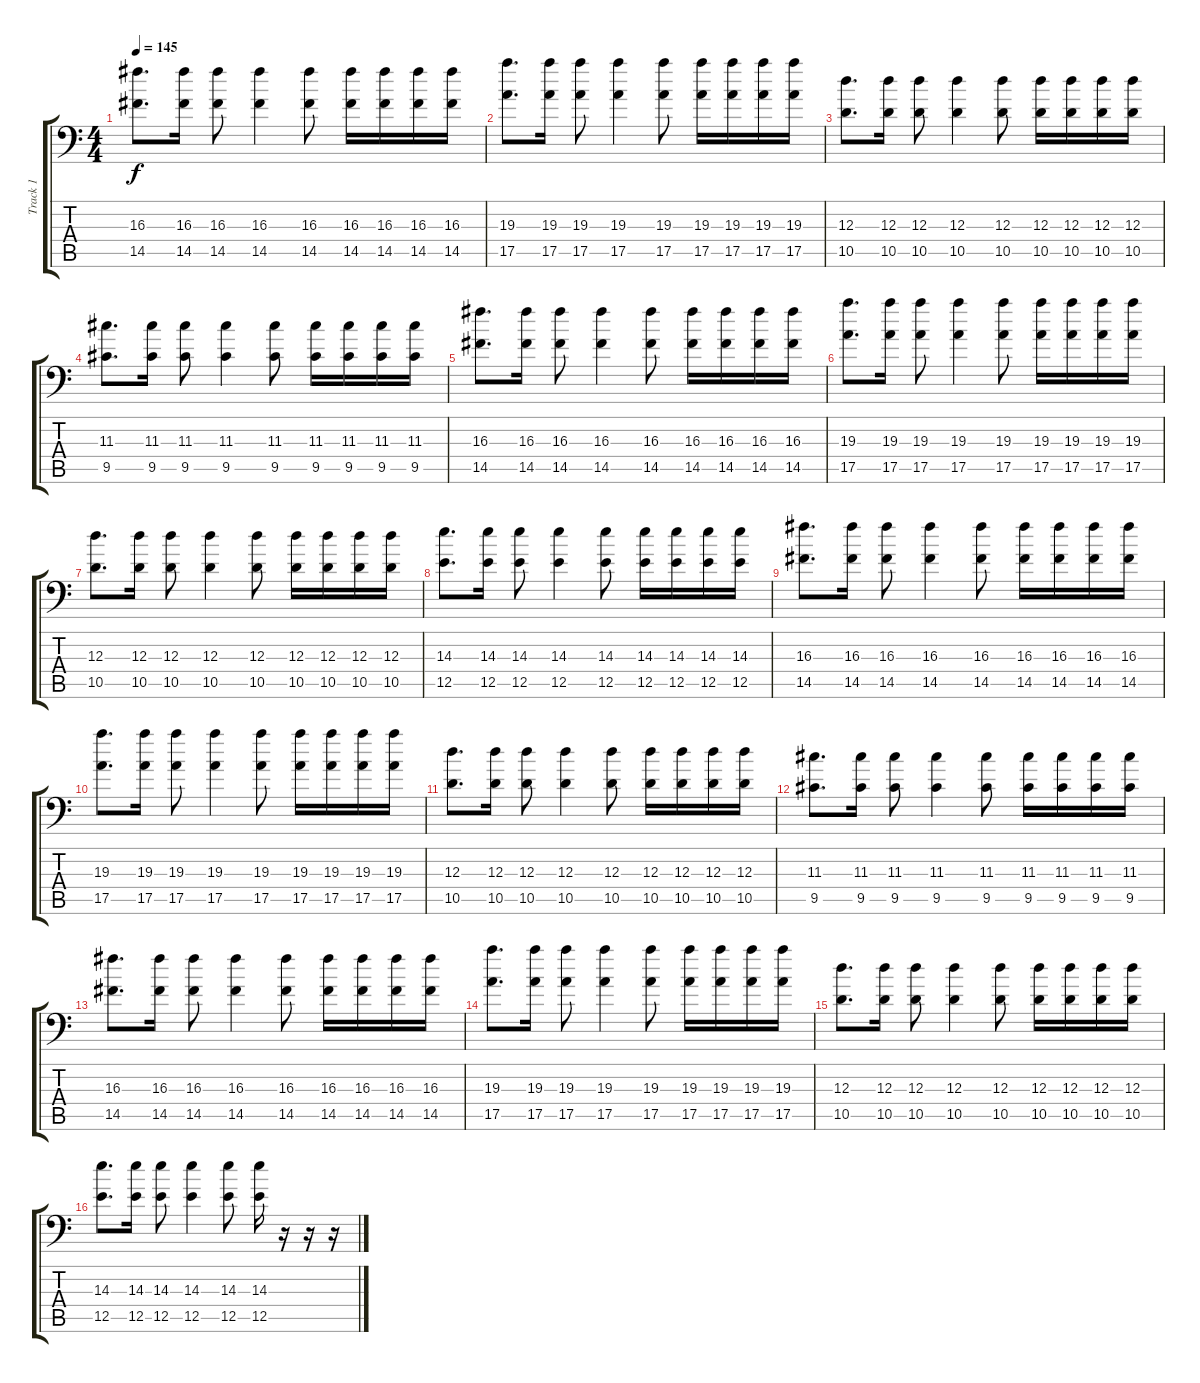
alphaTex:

\track ("Track 1" "Track 1") {instrument distortionguitar}
\staff {score tabs}
\tuning (B3 Gb3 D3 A2 E2 A1) {hide}
\ts (4 4)
\tempo 145
\clef f4
\ks c
(16.3 14.5).8{d dy f} (16.3 14.5).16 (16.3 14.5).8 (16.3 14.5).4 (16.3 14.5).8 (16.3 14.5).16 (16.3 14.5).16 (16.3 14.5).16 (16.3 14.5).16 |
(19.3 17.5).8{d} (19.3 17.5).16 (19.3 17.5).8 (19.3 17.5).4 (19.3 17.5).8 (19.3 17.5).16 (19.3 17.5).16 (19.3 17.5).16 (19.3 17.5).16 |
(12.3 10.5).8{d} (12.3 10.5).16 (12.3 10.5).8 (12.3 10.5).4 (12.3 10.5).8 (12.3 10.5).16 (12.3 10.5).16 (12.3 10.5).16 (12.3 10.5).16 |
(11.3 9.5).8{d} (11.3 9.5).16 (11.3 9.5).8 (11.3 9.5).4 (11.3 9.5).8 (11.3 9.5).16 (11.3 9.5).16 (11.3 9.5).16 (11.3 9.5).16 |
(16.3 14.5).8{d} (16.3 14.5).16 (16.3 14.5).8 (16.3 14.5).4 (16.3 14.5).8 (16.3 14.5).16 (16.3 14.5).16 (16.3 14.5).16 (16.3 14.5).16 |
(19.3 17.5).8{d} (19.3 17.5).16 (19.3 17.5).8 (19.3 17.5).4 (19.3 17.5).8 (19.3 17.5).16 (19.3 17.5).16 (19.3 17.5).16 (19.3 17.5).16 |
(12.3 10.5).8{d} (12.3 10.5).16 (12.3 10.5).8 (12.3 10.5).4 (12.3 10.5).8 (12.3 10.5).16 (12.3 10.5).16 (12.3 10.5).16 (12.3 10.5).16 |
(14.3 12.5).8{d} (14.3 12.5).16 (14.3 12.5).8 (14.3 12.5).4 (14.3 12.5).8 (14.3 12.5).16 (14.3 12.5).16 (14.3 12.5).16 (14.3 12.5).16 |
(16.3 14.5).8{d} (16.3 14.5).16 (16.3 14.5).8 (16.3 14.5).4 (16.3 14.5).8 (16.3 14.5).16 (16.3 14.5).16 (16.3 14.5).16 (16.3 14.5).16 |
(19.3 17.5).8{d} (19.3 17.5).16 (19.3 17.5).8 (19.3 17.5).4 (19.3 17.5).8 (19.3 17.5).16 (19.3 17.5).16 (19.3 17.5).16 (19.3 17.5).16 |
(12.3 10.5).8{d} (12.3 10.5).16 (12.3 10.5).8 (12.3 10.5).4 (12.3 10.5).8 (12.3 10.5).16 (12.3 10.5).16 (12.3 10.5).16 (12.3 10.5).16 |
(11.3 9.5).8{d} (11.3 9.5).16 (11.3 9.5).8 (11.3 9.5).4 (11.3 9.5).8 (11.3 9.5).16 (11.3 9.5).16 (11.3 9.5).16 (11.3 9.5).16 |
(16.3 14.5).8{d} (16.3 14.5).16 (16.3 14.5).8 (16.3 14.5).4 (16.3 14.5).8 (16.3 14.5).16 (16.3 14.5).16 (16.3 14.5).16 (16.3 14.5).16 |
(19.3 17.5).8{d} (19.3 17.5).16 (19.3 17.5).8 (19.3 17.5).4 (19.3 17.5).8 (19.3 17.5).16 (19.3 17.5).16 (19.3 17.5).16 (19.3 17.5).16 |
(12.3 10.5).8{d} (12.3 10.5).16 (12.3 10.5).8 (12.3 10.5).4 (12.3 10.5).8 (12.3 10.5).16 (12.3 10.5).16 (12.3 10.5).16 (12.3 10.5).16 |
(14.3 12.5).8{d} (14.3 12.5).16 (14.3 12.5).8 (14.3 12.5).4 (14.3 12.5).8 (14.3 12.5).16 r.16 r.16 r.16
